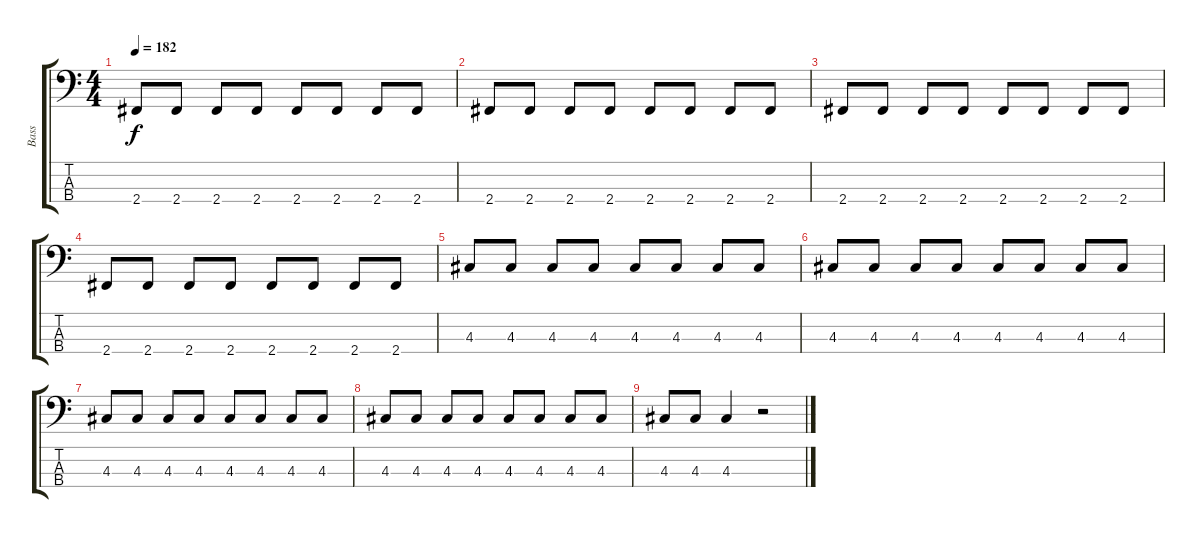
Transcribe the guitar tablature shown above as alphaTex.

\track ("Bass" "Bass") {instrument electricbassfinger}
\staff {score tabs}
\tuning (G2 D2 A1 E1) {hide}
\ts (4 4)
\tempo 182
\clef f4
\ks c
2.4.8{dy f} 2.4.8 2.4.8 2.4.8 2.4.8 2.4.8 2.4.8 2.4.8 |
2.4.8 2.4.8 2.4.8 2.4.8 2.4.8 2.4.8 2.4.8 2.4.8 |
2.4.8 2.4.8 2.4.8 2.4.8 2.4.8 2.4.8 2.4.8 2.4.8 |
2.4.8 2.4.8 2.4.8 2.4.8 2.4.8 2.4.8 2.4.8 2.4.8 |
4.3.8 4.3.8 4.3.8 4.3.8 4.3.8 4.3.8 4.3.8 4.3.8 |
4.3.8 4.3.8 4.3.8 4.3.8 4.3.8 4.3.8 4.3.8 4.3.8 |
4.3.8 4.3.8 4.3.8 4.3.8 4.3.8 4.3.8 4.3.8 4.3.8 |
4.3.8 4.3.8 4.3.8 4.3.8 4.3.8 4.3.8 4.3.8 4.3.8 |
4.3.8 4.3.8 4.3.4 r.2
